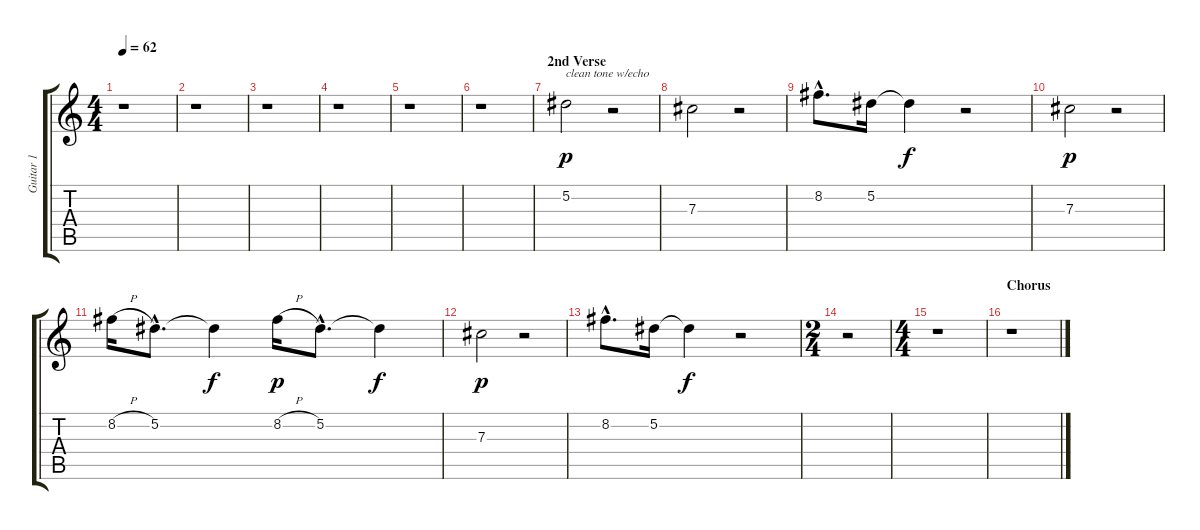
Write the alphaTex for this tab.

\track ("Guitar 1" "Guitar 1") {instrument distortionguitar}
\staff {score tabs}
\tuning (Eb4 Bb3 Gb3 Db3 Ab2 Eb2) {hide}
\ts (4 4)
\tempo 62
\clef g2
\ks c
r.1{dy p} |
r.1 |
r.1 |
r.1 |
r.1 |
r.1 |
\section ("" "2nd Verse")
5.2.2{txt "clean tone w/echo" instrument electricguitarjazz} r.2 |
7.3.2 r.2 |
8.2{hac}.8{d} 5.2.16 5.2{t}.4{dy f} r.2 |
7.3.2{dy p} r.2 |
8.2{h}.16 5.2{hac}.8{d} 5.2{t}.4{dy f} 8.2{h}.16{dy p} 5.2{hac}.8{d} 5.2{t}.4{dy f} |
7.3.2{dy p} r.2 |
8.2{hac}.8{d} 5.2.16 5.2{t}.4{dy f} r.2 |
\ts (2 4)
r.2 |
\ts (4 4)
r.1 |
\section ("" "Chorus")
r.1
